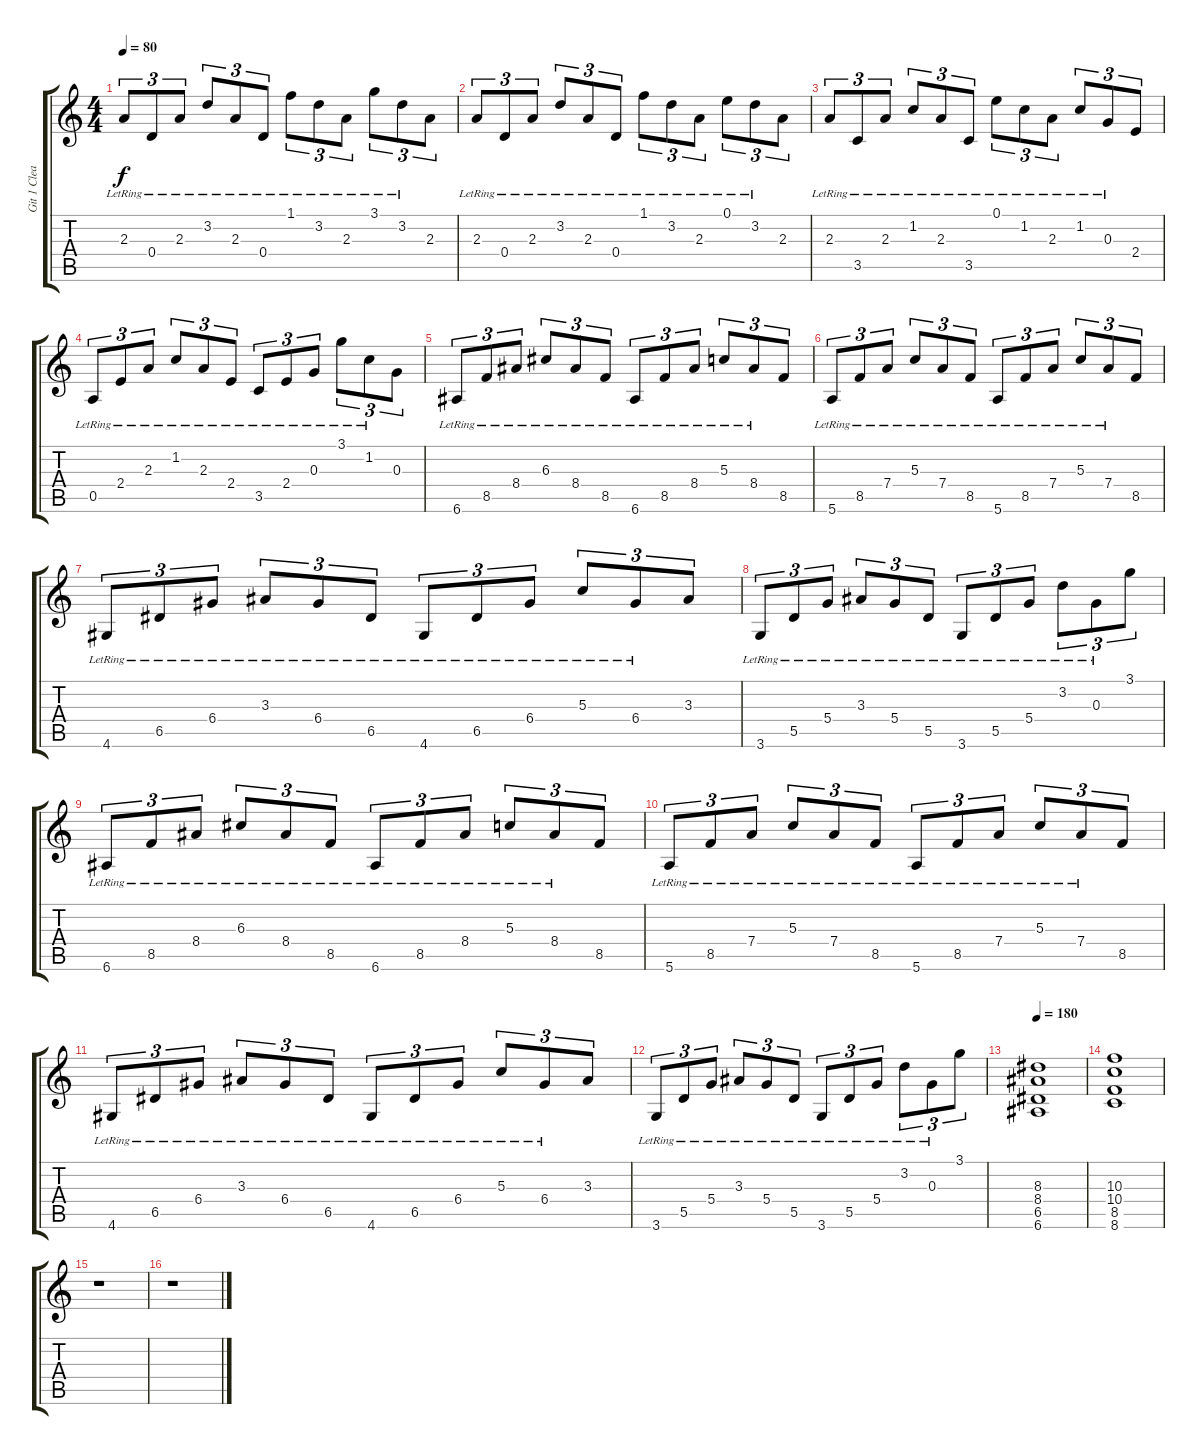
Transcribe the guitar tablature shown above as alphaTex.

\track ("Git 1 Clean" "Git 1 Clea") {instrument acousticguitarnylon}
\staff {score tabs}
\tuning (E4 B3 G3 D3 A2 E2) {hide}
\ts (4 4)
\tempo 80
\clef g2
\ks c
2.3{lr}.8{tu (3 2) dy f} 0.4{lr}.8{tu (3 2)} 2.3{lr}.8{tu (3 2)} 3.2{lr}.8{tu (3 2)} 2.3{lr}.8{tu (3 2)} 0.4{lr}.8{tu (3 2)} 1.1{lr}.8{tu (3 2)} 3.2{lr}.8{tu (3 2)} 2.3{lr}.8{tu (3 2)} 3.1{lr}.8{tu (3 2)} 3.2{lr}.8{tu (3 2)} 2.3.8{tu (3 2)} |
2.3{lr}.8{tu (3 2)} 0.4{lr}.8{tu (3 2)} 2.3{lr}.8{tu (3 2)} 3.2{lr}.8{tu (3 2)} 2.3{lr}.8{tu (3 2)} 0.4{lr}.8{tu (3 2)} 1.1{lr}.8{tu (3 2)} 3.2{lr}.8{tu (3 2)} 2.3{lr}.8{tu (3 2)} 0.1{lr}.8{tu (3 2)} 3.2{lr}.8{tu (3 2)} 2.3.8{tu (3 2)} |
2.3{lr}.8{tu (3 2)} 3.5{lr}.8{tu (3 2)} 2.3{lr}.8{tu (3 2)} 1.2{lr}.8{tu (3 2)} 2.3{lr}.8{tu (3 2)} 3.5{lr}.8{tu (3 2)} 0.1{lr}.8{tu (3 2)} 1.2{lr}.8{tu (3 2)} 2.3{lr}.8{tu (3 2)} 1.2{lr}.8{tu (3 2)} 0.3{lr}.8{tu (3 2)} 2.4.8{tu (3 2)} |
0.5{lr}.8{tu (3 2)} 2.4{lr}.8{tu (3 2)} 2.3{lr}.8{tu (3 2)} 1.2{lr}.8{tu (3 2)} 2.3{lr}.8{tu (3 2)} 2.4{lr}.8{tu (3 2)} 3.5{lr}.8{tu (3 2)} 2.4{lr}.8{tu (3 2)} 0.3{lr}.8{tu (3 2)} 3.1{lr}.8{tu (3 2)} 1.2{lr}.8{tu (3 2)} 0.3.8{tu (3 2)} |
6.6{lr}.8{tu (3 2)} 8.5{lr}.8{tu (3 2)} 8.4{lr}.8{tu (3 2)} 6.3{lr}.8{tu (3 2)} 8.4{lr}.8{tu (3 2)} 8.5{lr}.8{tu (3 2)} 6.6{lr}.8{tu (3 2)} 8.5{lr}.8{tu (3 2)} 8.4{lr}.8{tu (3 2)} 5.3{lr}.8{tu (3 2)} 8.4{lr}.8{tu (3 2)} 8.5.8{tu (3 2)} |
5.6{lr}.8{tu (3 2)} 8.5{lr}.8{tu (3 2)} 7.4{lr}.8{tu (3 2)} 5.3{lr}.8{tu (3 2)} 7.4{lr}.8{tu (3 2)} 8.5{lr}.8{tu (3 2)} 5.6{lr}.8{tu (3 2)} 8.5{lr}.8{tu (3 2)} 7.4{lr}.8{tu (3 2)} 5.3{lr}.8{tu (3 2)} 7.4{lr}.8{tu (3 2)} 8.5.8{tu (3 2)} |
4.6{lr}.8{tu (3 2)} 6.5{lr}.8{tu (3 2)} 6.4{lr}.8{tu (3 2)} 3.3{lr}.8{tu (3 2)} 6.4{lr}.8{tu (3 2)} 6.5{lr}.8{tu (3 2)} 4.6{lr}.8{tu (3 2)} 6.5{lr}.8{tu (3 2)} 6.4{lr}.8{tu (3 2)} 5.3{lr}.8{tu (3 2)} 6.4{lr}.8{tu (3 2)} 3.3.8{tu (3 2)} |
3.6{lr}.8{tu (3 2)} 5.5{lr}.8{tu (3 2)} 5.4{lr}.8{tu (3 2)} 3.3{lr}.8{tu (3 2)} 5.4{lr}.8{tu (3 2)} 5.5{lr}.8{tu (3 2)} 3.6{lr}.8{tu (3 2)} 5.5{lr}.8{tu (3 2)} 5.4{lr}.8{tu (3 2)} 3.2{lr}.8{tu (3 2)} 0.3{lr}.8{tu (3 2)} 3.1.8{tu (3 2)} |
6.6{lr}.8{tu (3 2)} 8.5{lr}.8{tu (3 2)} 8.4{lr}.8{tu (3 2)} 6.3{lr}.8{tu (3 2)} 8.4{lr}.8{tu (3 2)} 8.5{lr}.8{tu (3 2)} 6.6{lr}.8{tu (3 2)} 8.5{lr}.8{tu (3 2)} 8.4{lr}.8{tu (3 2)} 5.3{lr}.8{tu (3 2)} 8.4{lr}.8{tu (3 2)} 8.5.8{tu (3 2)} |
5.6{lr}.8{tu (3 2)} 8.5{lr}.8{tu (3 2)} 7.4{lr}.8{tu (3 2)} 5.3{lr}.8{tu (3 2)} 7.4{lr}.8{tu (3 2)} 8.5{lr}.8{tu (3 2)} 5.6{lr}.8{tu (3 2)} 8.5{lr}.8{tu (3 2)} 7.4{lr}.8{tu (3 2)} 5.3{lr}.8{tu (3 2)} 7.4{lr}.8{tu (3 2)} 8.5.8{tu (3 2)} |
4.6{lr}.8{tu (3 2)} 6.5{lr}.8{tu (3 2)} 6.4{lr}.8{tu (3 2)} 3.3{lr}.8{tu (3 2)} 6.4{lr}.8{tu (3 2)} 6.5{lr}.8{tu (3 2)} 4.6{lr}.8{tu (3 2)} 6.5{lr}.8{tu (3 2)} 6.4{lr}.8{tu (3 2)} 5.3{lr}.8{tu (3 2)} 6.4{lr}.8{tu (3 2)} 3.3.8{tu (3 2)} |
3.6{lr}.8{tu (3 2)} 5.5{lr}.8{tu (3 2)} 5.4{lr}.8{tu (3 2)} 3.3{lr}.8{tu (3 2)} 5.4{lr}.8{tu (3 2)} 5.5{lr}.8{tu (3 2)} 3.6{lr}.8{tu (3 2)} 5.5{lr}.8{tu (3 2)} 5.4{lr}.8{tu (3 2)} 3.2{lr}.8{tu (3 2)} 0.3{lr}.8{tu (3 2)} 3.1.8{tu (3 2)} |
\tempo 180
(8.3 8.4 6.5 6.6).1 |
(10.3 10.4 8.5 8.6).1 |
r.1 |
r.1
